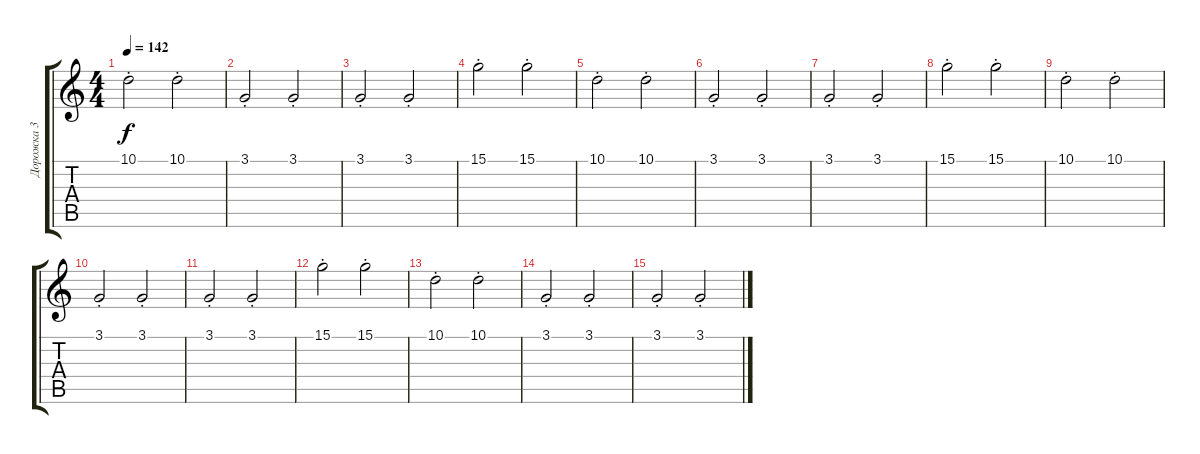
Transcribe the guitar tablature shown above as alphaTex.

\track ("Дорожка 3" "Дорожка 3") {instrument stringensemble2}
\staff {score tabs}
\tuning (E4 B3 G3 D3 A2 E2) {hide}
\ts (4 4)
\tempo 142
\clef g2
\ks c
10.1{st}.2{dy f} 10.1{st}.2 |
3.1{st}.2 3.1{st}.2{volume 4} |
3.1{st}.2 3.1{st}.2 |
15.1{st}.2{volume 13} 15.1{st}.2 |
10.1{st}.2 10.1{st}.2 |
3.1{st}.2 3.1{st}.2{volume 4} |
3.1{st}.2 3.1{st}.2 |
15.1{st}.2{volume 13} 15.1{st}.2 |
10.1{st}.2 10.1{st}.2 |
3.1{st}.2 3.1{st}.2{volume 4} |
3.1{st}.2 3.1{st}.2 |
15.1{st}.2{volume 13} 15.1{st}.2 |
10.1{st}.2 10.1{st}.2 |
3.1{st}.2 3.1{st}.2{volume 4} |
3.1{st}.2 3.1{st}.2
